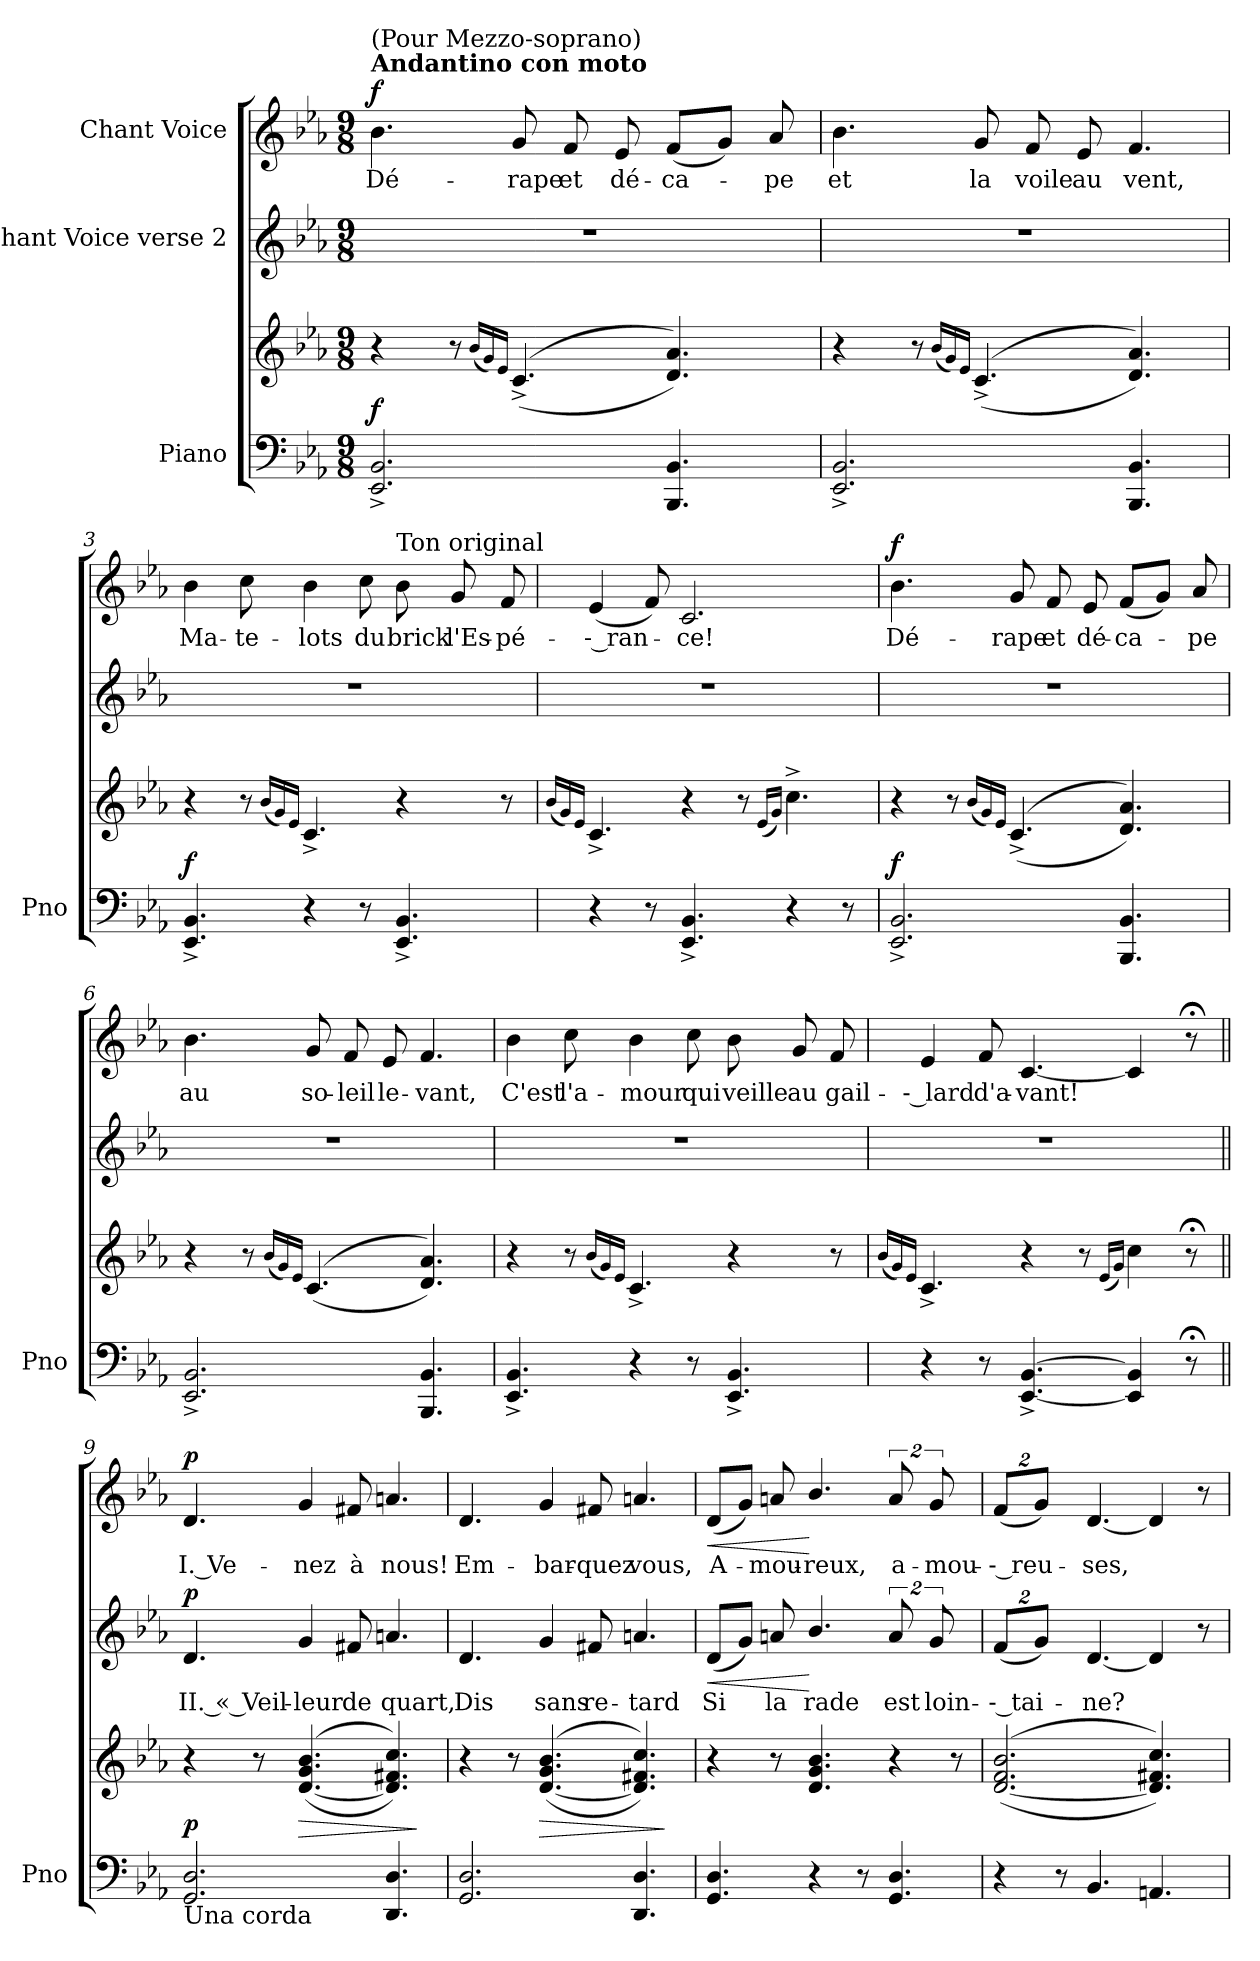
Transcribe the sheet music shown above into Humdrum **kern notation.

**kern	**kern	**dynam	**kern	**text	**dynam	**kern	**text	**dynam
*part3	*part3	*part3	*part2	*part2	*part2	*part1	*part1	*part1
*staff4	*staff3	*staff3/4	*staff2	*staff2	*staff2	*staff1	*staff1	*staff1
*I"Piano	*	*	*I"Chant Voice verse 2	*	*	*I"Chant Voice	*	*
*I'Pno	*	*	*	*	*	*	*	*
*clefF4	*clefG2	*	*clefG2	*	*	*clefG2	*	*
*k[b-e-a-]	*k[b-e-a-]	*	*k[b-e-a-]	*	*	*k[b-e-a-]	*	*
*M9/8	*M9/8	*	*M9/8	*	*	*M9/8	*	*
*MM120	*MM120	*	*MM120	*	*	*MM120	*	*
=1	=1	=1	=1	=1	=1	=1	=1	=1
!	!	!	!	!	!	!LO:TX:a:B:t=Andantino con moto	!	!
!	!	!	!	!	!	!LO:TX:a:t=(Pour Mezzo-soprano)	!	!
!	!	!LO:DY:a=2	!	!	!	!	!	!LO:DY:a
2.EE-/^ 2.BB-/^	4r	f	8%9r	.	.	4.b-\	Dé-	f
.	8r	.	.	.	.	.	.	.
.	(16qb-/LL	.	.	.	.	.	.	.
.	16qg/)	.	.	.	.	.	.	.
.	16qe-/JJ	.	.	.	.	.	.	.
.	((>4.c^/	.	.	.	.	8g/	-rape	.
.	.	.	.	.	.	8f/	et	.
.	.	.	.	.	.	8e-/	dé-	.
4.BBB-/ 4.BB-/	4.d/ 4.a-/))	.	.	.	.	(8f/L	-ca-	.
.	.	.	.	.	.	8g/J)	.	.
.	.	.	.	.	.	8a-/	-pe	.
=2	=2	=2	=2	=2	=2	=2	=2	=2
2.EE-/^ 2.BB-/^	4r	.	8%9r	.	.	4.b-\	et	.
.	8r	.	.	.	.	.	.	.
.	(16qb-/LL	.	.	.	.	.	.	.
.	16qg/)	.	.	.	.	.	.	.
.	16qe-/JJ	.	.	.	.	.	.	.
.	((>4.c^/	.	.	.	.	8g/	la	.
.	.	.	.	.	.	8f/	voile	.
.	.	.	.	.	.	8e-/	au	.
4.BBB-/ 4.BB-/	4.d/ 4.a-/))	.	.	.	.	4.f/	vent,	.
=3	=3	=3	=3	=3	=3	=3	=3	=3
!	!	!LO:DY:a=2	!	!	!	!	!	!
4.EE-/^ 4.BB-/^	4r	f	8%9r	.	.	4b-\	Ma-	.
.	8r	.	.	.	.	8cc\	-te-	.
.	(16qb-/LL	.	.	.	.	.	.	.
.	16qg/)	.	.	.	.	.	.	.
.	16qe-/JJ	.	.	.	.	.	.	.
4r	4.c^/	.	.	.	.	4b-\	-lots	.
8r	.	.	.	.	.	8cc\	du	.
!	!	!	!	!	!	!LO:TX:a:t=Ton original	!	!
4.EE-/^ 4.BB-/^	4r	.	.	.	.	8b-\	brick	.
.	.	.	.	.	.	8g/	l'Es-	.
.	8r	.	.	.	.	8f/	-pé-	.
=4	=4	=4	=4	=4	=4	=4	=4	=4
.	(16qb-/LL	.	.	.	.	.	.	.
.	16qg/)	.	.	.	.	.	.	.
.	16qe-/JJ	.	.	.	.	.	.	.
4r	4.c^/	.	8%9r	.	.	(4e-/	-- ran-	.
8r	.	.	.	.	.	8f/)	.	.
4.EE-/^ 4.BB-/^	4r	.	.	.	.	2.c/	-ce!	.
.	8r	.	.	.	.	.	.	.
.	(16qe-/LL	.	.	.	.	.	.	.
.	16qg/JJ)	.	.	.	.	.	.	.
4r	4.cc^\	.	.	.	.	.	.	.
8r	.	.	.	.	.	.	.	.
=5	=5	=5	=5	=5	=5	=5	=5	=5
!	!	!LO:DY:a=2	!	!	!	!	!	!LO:DY:a
2.EE-/^ 2.BB-/^	4r	f	8%9r	.	.	4.b-\	Dé-	f
.	8r	.	.	.	.	.	.	.
.	(16qb-/LL	.	.	.	.	.	.	.
.	16qg/)	.	.	.	.	.	.	.
.	16qe-/JJ	.	.	.	.	.	.	.
.	((>4.c^/	.	.	.	.	8g/	-rape	.
.	.	.	.	.	.	8f/	et	.
.	.	.	.	.	.	8e-/	dé-	.
4.BBB-/ 4.BB-/	4.d/ 4.a-/))	.	.	.	.	(8f/L	-ca-	.
.	.	.	.	.	.	8g/J)	.	.
.	.	.	.	.	.	8a-/	-pe	.
=6	=6	=6	=6	=6	=6	=6	=6	=6
2.EE-/^ 2.BB-/^	4r	.	8%9r	.	.	4.b-\	au	.
.	8r	.	.	.	.	.	.	.
.	(16qb-/LL	.	.	.	.	.	.	.
.	16qg/)	.	.	.	.	.	.	.
.	16qe-/JJ	.	.	.	.	.	.	.
.	((>4.c/	.	.	.	.	8g/	so-	.
.	.	.	.	.	.	8f/	-leil	.
.	.	.	.	.	.	8e-/	le-	.
4.BBB-/ 4.BB-/	4.d/ 4.a-/))	.	.	.	.	4.f/	-vant,	.
=7	=7	=7	=7	=7	=7	=7	=7	=7
4.EE-/^ 4.BB-/^	4r	.	8%9r	.	.	4b-\	C'est	.
.	8r	.	.	.	.	8cc\	l'a-	.
.	(16qb-/LL	.	.	.	.	.	.	.
.	16qg/)	.	.	.	.	.	.	.
.	16qe-/JJ	.	.	.	.	.	.	.
4r	4.c^/	.	.	.	.	4b-\	-mour	.
8r	.	.	.	.	.	8cc\	qui	.
4.EE-/^ 4.BB-/^	4r	.	.	.	.	8b-\	veille	.
.	.	.	.	.	.	8g/	au	.
.	8r	.	.	.	.	8f/	gail-	.
=8	=8	=8	=8	=8	=8	=8	=8	=8
.	(16qb-/LL	.	.	.	.	.	.	.
.	16qg/)	.	.	.	.	.	.	.
.	16qe-/JJ	.	.	.	.	.	.	.
4r	4.c^/	.	8%9r	.	.	4e-/	-- lard	.
8r	.	.	.	.	.	8f/	d'a-	.
[4.EE-/^> [4.BB-/^>	4r	.	.	.	.	[4.c/	-vant!	.
.	8r	.	.	.	.	.	.	.
.	(16qe-/LL	.	.	.	.	.	.	.
.	16qg/JJ)	.	.	.	.	.	.	.
4EE-/] 4BB-/]	4cc\	.	.	.	.	4c/]	.	.
8r;<	8r;<	.	.	.	.	8r;<	.	.
=9||	=9||	=9||	=9||	=9||	=9||	=9||	=9||	=9||
!LO:TX:b:t=Una corda	!	!	!	!	!	!	!	!
!	!	!LO:DY:a=2	!	!	!LO:DY:a	!	!	!LO:DY:a
2.GG/ 2.D/	4r	p	4.d/	II. « Veil-	p	4.d/	I. Ve-	p
.	8r	.	.	.	.	.	.	.
!	!	!LO:HP:b	!	!	!	!	!	!
.	(([4.d/ 4.g/ 4.b-/	>	4g/	-leur	.	4g/	-nez	.
.	.	.	8f#X/	de	.	8f#X/	à	.
4.DD/ 4.D/	4.d/] 4.f#X/ 4.cc/))	.	4.an/	quart,	.	4.an/	nous!	.
.	.	]	.	.	.	.	.	.
=10	=10	=10	=10	=10	=10	=10	=10	=10
2.GG/ 2.D/	4r	.	4.d/	Dis	.	4.d/	Em-	.
.	8r	.	.	.	.	.	.	.
!	!	!LO:HP:b	!	!	!	!	!	!
.	(([4.d/ 4.g/ 4.b-/	>	4g/	sans	.	4g/	-bar-	.
.	.	.	8f#X/	re-	.	8f#X/	-quez	.
4.DD/ 4.D/	4.d/] 4.f#X/ 4.cc/))	.	4.an/	-tard	.	4.an/	-vous,	.
.	.	]	.	.	.	.	.	.
=11	=11	=11	=11	=11	=11	=11	=11	=11
!	!	!	!	!	!LO:HP:b	!	!	!LO:HP:b
4.GG/ 4.D/	4r	.	(8d/L	Si	<	(8d/L	A-	<
.	.	.	8g/J)	.	.	8g/J)	.	.
.	8r	.	8an/	la	.	8an/	-mou-	.
4r	4.d/ 4.g/ 4.b-/	.	4.b-/	rade	[	4.b-/	-reux,	[
8r	.	.	.	.	.	.	.	.
4.GG/ 4.D/	4r	.	16%3a/	est	.	16%3a/	a-	.
.	.	.	16%3g/	loin-	.	16%3g/	-mou-	.
.	8r	.	.	.	.	.	.	.
=12	=12	=12	=12	=12	=12	=12	=12	=12
*	*	*	*Xbrackettup	*	*	*Xbrackettup	*	*
4r	(([2.d/ 2.f/ 2.b-/	.	(16%3f/L	-- tai-	.	(16%3f/L	-- reu-	.
.	.	.	16%3g/J)	.	.	16%3g/J)	.	.
8r	.	.	.	.	.	.	.	.
4.BB-/	.	.	[4.d/	-ne?	.	[4.d/	-ses,	.
4.AAn/	4.d/] 4.f#X/ 4.cc/))	.	4d/]	.	.	4d/]	.	.
.	.	.	8r	.	.	8r	.	.
=	=	=	=	=	=	=	=	=
*-	*-	*-	*-	*-	*-	*-	*-	*-
